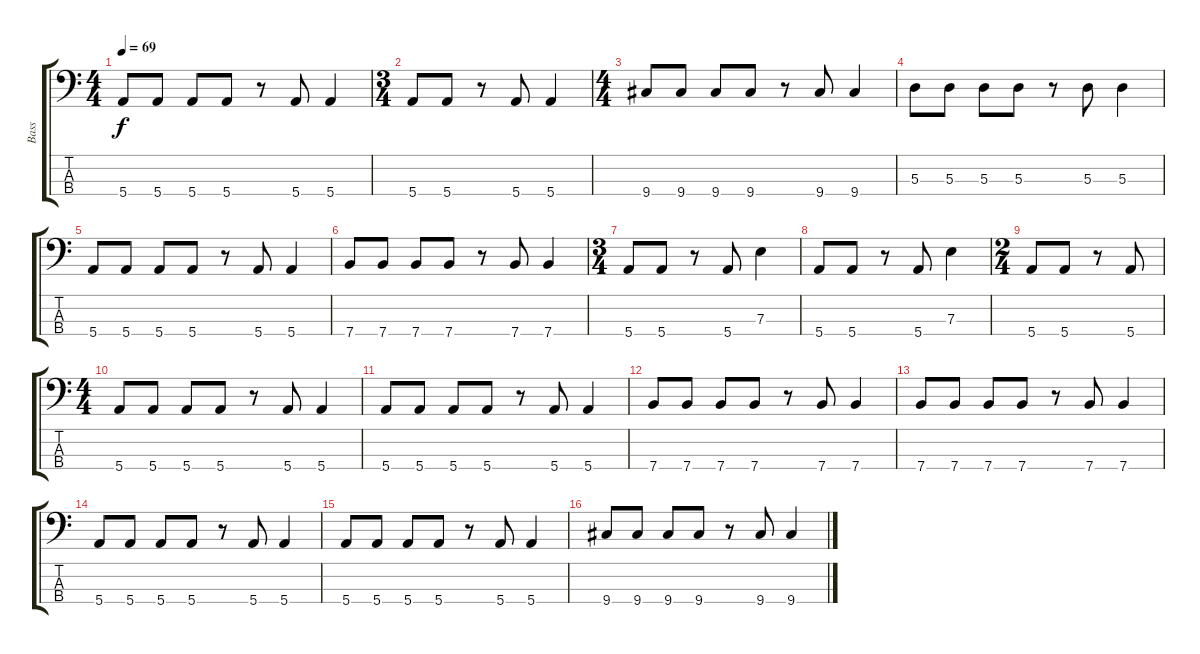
\track ("Bass" "Bass") {instrument electricbassfinger}
\staff {score tabs}
\tuning (G2 D2 A1 E1) {hide}
\ts (4 4)
\tempo 69
\clef f4
\ks c
5.4.8{dy f} 5.4.8 5.4.8 5.4.8 r.8 5.4.8 5.4.4 |
\ts (3 4)
5.4.8 5.4.8 r.8 5.4.8 5.4.4 |
\ts (4 4)
9.4.8 9.4.8 9.4.8 9.4.8 r.8 9.4.8 9.4.4 |
5.3.8 5.3.8 5.3.8 5.3.8 r.8 5.3.8 5.3.4 |
5.4.8 5.4.8 5.4.8 5.4.8 r.8 5.4.8 5.4.4 |
7.4.8 7.4.8 7.4.8 7.4.8 r.8 7.4.8 7.4.4 |
\ts (3 4)
5.4.8 5.4.8 r.8 5.4.8 7.3.4 |
5.4.8 5.4.8 r.8 5.4.8 7.3.4 |
\ts (2 4)
5.4.8 5.4.8 r.8 5.4.8 |
\ts (4 4)
5.4.8 5.4.8 5.4.8 5.4.8 r.8 5.4.8 5.4.4 |
5.4.8 5.4.8 5.4.8 5.4.8 r.8 5.4.8 5.4.4 |
7.4.8 7.4.8 7.4.8 7.4.8 r.8 7.4.8 7.4.4 |
7.4.8 7.4.8 7.4.8 7.4.8 r.8 7.4.8 7.4.4 |
5.4.8 5.4.8 5.4.8 5.4.8 r.8 5.4.8 5.4.4 |
5.4.8 5.4.8 5.4.8 5.4.8 r.8 5.4.8 5.4.4 |
9.4.8 9.4.8 9.4.8 9.4.8 r.8 9.4.8 9.4.4
